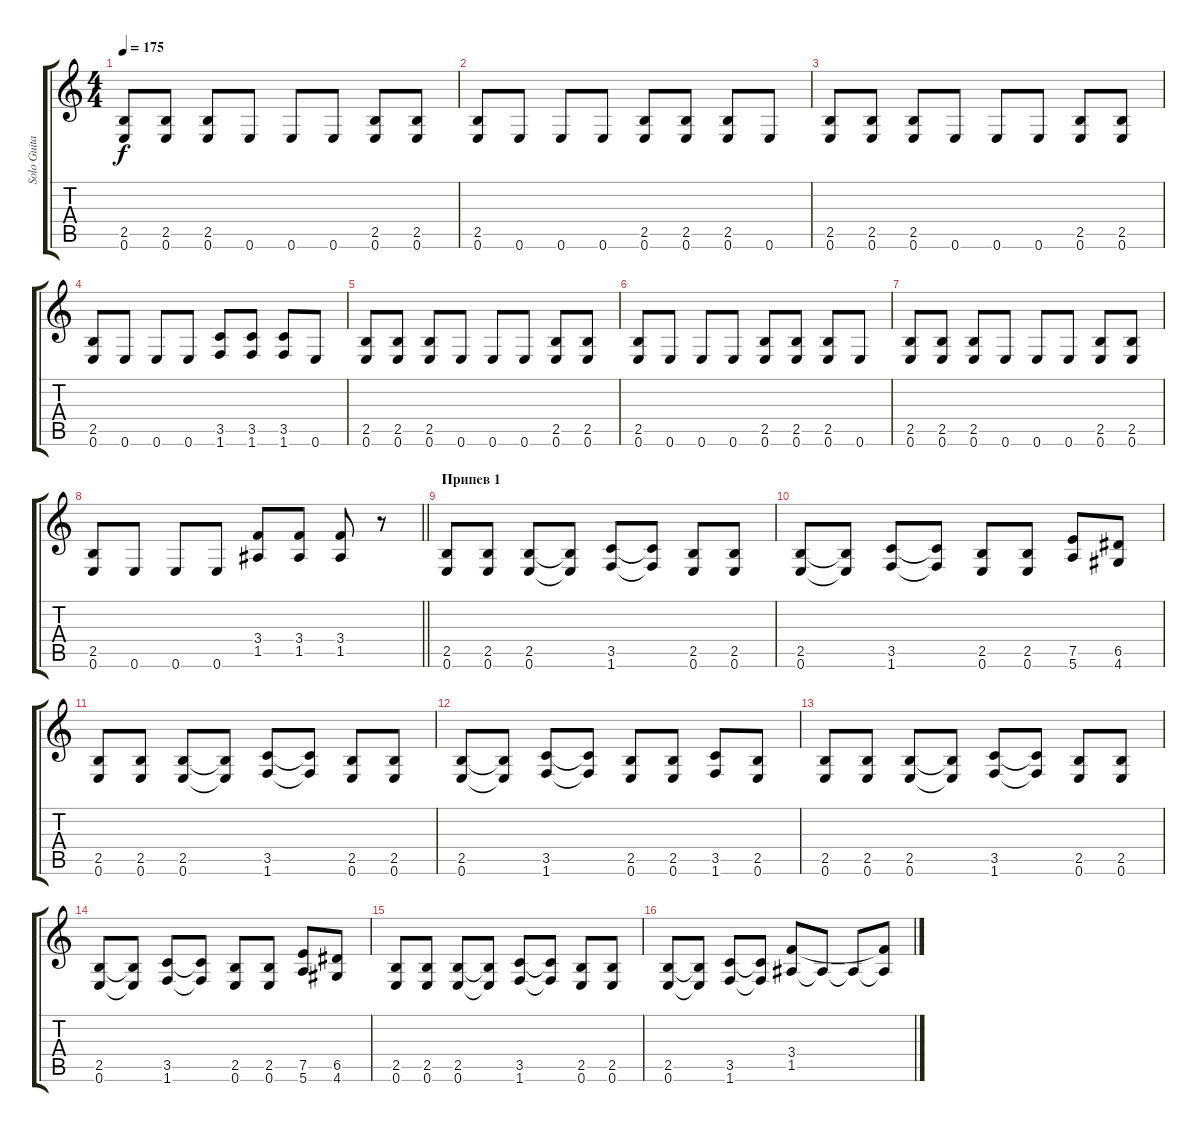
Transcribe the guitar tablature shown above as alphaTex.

\track ("Solo Guitar (Vlad)" "Solo Guita") {instrument distortionguitar}
\staff {score tabs}
\tuning (E4 B3 G3 D3 A2 E2) {hide}
\ts (4 4)
\tempo 175
\clef g2
\ks c
(2.5 0.6).8{dy f} (2.5 0.6).8 (2.5 0.6).8 0.6.8 0.6.8 0.6.8 (2.5 0.6).8 (2.5 0.6).8 |
(2.5 0.6).8 0.6.8 0.6.8 0.6.8 (2.5 0.6).8 (2.5 0.6).8 (2.5 0.6).8 0.6.8 |
(2.5 0.6).8 (2.5 0.6).8 (2.5 0.6).8 0.6.8 0.6.8 0.6.8 (2.5 0.6).8 (2.5 0.6).8 |
(2.5 0.6).8 0.6.8 0.6.8 0.6.8 (3.5 1.6).8 (3.5 1.6).8 (3.5 1.6).8 0.6.8 |
(2.5 0.6).8 (2.5 0.6).8 (2.5 0.6).8 0.6.8 0.6.8 0.6.8 (2.5 0.6).8 (2.5 0.6).8 |
(2.5 0.6).8 0.6.8 0.6.8 0.6.8 (2.5 0.6).8 (2.5 0.6).8 (2.5 0.6).8 0.6.8 |
(2.5 0.6).8 (2.5 0.6).8 (2.5 0.6).8 0.6.8 0.6.8 0.6.8 (2.5 0.6).8 (2.5 0.6).8 |
\barLineRight lightlight
(2.5 0.6).8 0.6.8 0.6.8 0.6.8 (3.4 1.5).8 (3.4 1.5).8 (3.4 1.5).8 r.8 |
\section ("" "Припев 1")
(2.5 0.6).8 (2.5 0.6).8 (2.5 0.6).8 (2.5{t} 0.6{t}).8 (3.5 1.6).8 (3.5{t} 1.6{t}).8 (2.5 0.6).8 (2.5 0.6).8 |
(2.5 0.6).8 (2.5{t} 0.6{t}).8 (3.5 1.6).8 (3.5{t} 1.6{t}).8 (2.5 0.6).8 (2.5 0.6).8 (7.5 5.6).8 (6.5 4.6).8 |
(2.5 0.6).8 (2.5 0.6).8 (2.5 0.6).8 (2.5{t} 0.6{t}).8 (3.5 1.6).8 (3.5{t} 1.6{t}).8 (2.5 0.6).8 (2.5 0.6).8 |
(2.5 0.6).8 (2.5{t} 0.6{t}).8 (3.5 1.6).8 (3.5{t} 1.6{t}).8 (2.5 0.6).8 (2.5 0.6).8 (3.5 1.6).8 (2.5 0.6).8 |
(2.5 0.6).8 (2.5 0.6).8 (2.5 0.6).8 (2.5{t} 0.6{t}).8 (3.5 1.6).8 (3.5{t} 1.6{t}).8 (2.5 0.6).8 (2.5 0.6).8 |
(2.5 0.6).8 (2.5{t} 0.6{t}).8 (3.5 1.6).8 (3.5{t} 1.6{t}).8 (2.5 0.6).8 (2.5 0.6).8 (7.5 5.6).8 (6.5 4.6).8 |
(2.5 0.6).8 (2.5 0.6).8 (2.5 0.6).8 (2.5{t} 0.6{t}).8 (3.5 1.6).8 (3.5{t} 1.6{t}).8 (2.5 0.6).8 (2.5 0.6).8 |
(2.5 0.6).8 (2.5{t} 0.6{t}).8 (3.5 1.6).8 (3.5{t} 1.6{t}).8 (3.4 1.5).8 1.5{t}.8 1.5{t}.8 (3.4{t} 1.5{t}).8
